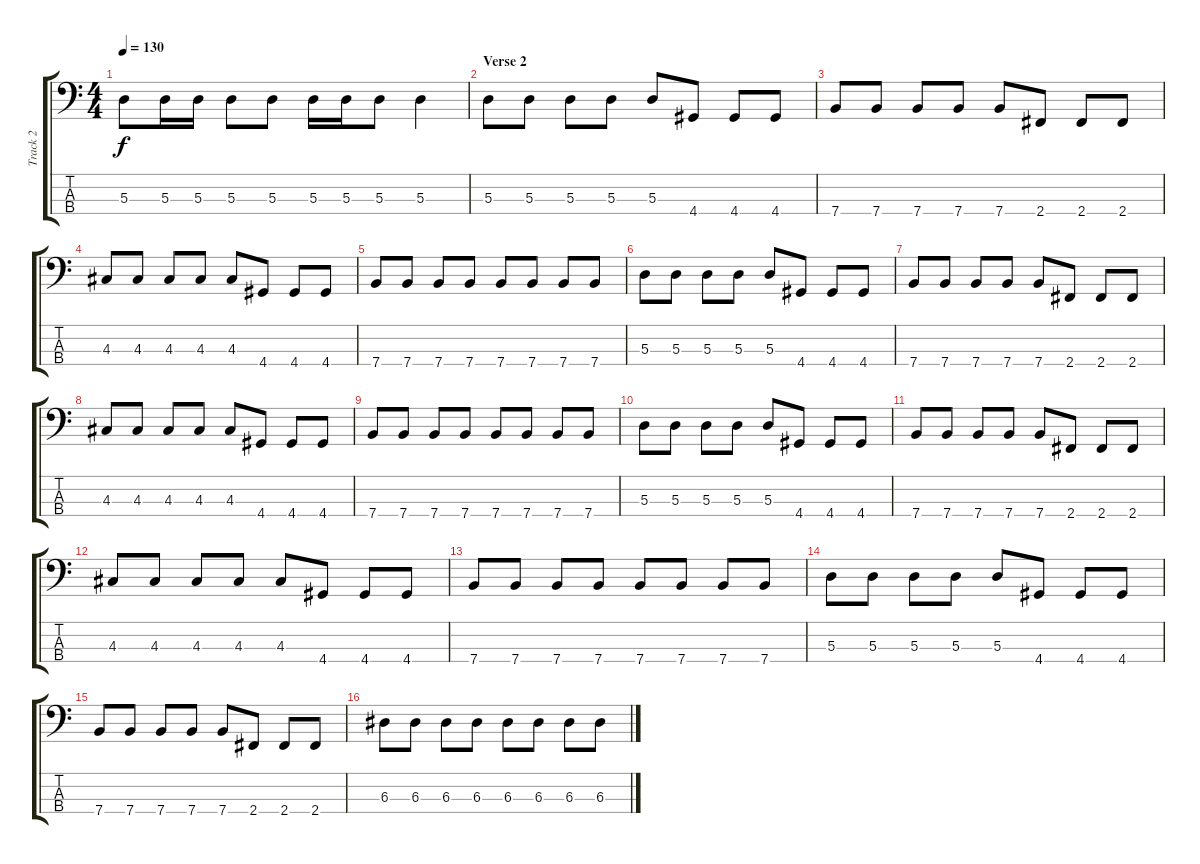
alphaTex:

\track ("Track 2" "Track 2") {instrument electricbasspick}
\staff {score tabs}
\tuning (G2 D2 A1 E1) {hide}
\ts (4 4)
\tempo 130
\clef f4
\ks c
5.3.8{dy f} 5.3.16 5.3.16 5.3.8 5.3.8 5.3.16 5.3.16 5.3.8 5.3.4 |
\section ("" "Verse 2")
5.3.8 5.3.8 5.3.8 5.3.8 5.3.8 4.4.8 4.4.8 4.4.8 |
7.4.8 7.4.8 7.4.8 7.4.8 7.4.8 2.4.8 2.4.8 2.4.8 |
4.3.8 4.3.8 4.3.8 4.3.8 4.3.8 4.4.8 4.4.8 4.4.8 |
7.4.8 7.4.8 7.4.8 7.4.8 7.4.8 7.4.8 7.4.8 7.4.8 |
5.3.8 5.3.8 5.3.8 5.3.8 5.3.8 4.4.8 4.4.8 4.4.8 |
7.4.8 7.4.8 7.4.8 7.4.8 7.4.8 2.4.8 2.4.8 2.4.8 |
4.3.8 4.3.8 4.3.8 4.3.8 4.3.8 4.4.8 4.4.8 4.4.8 |
7.4.8 7.4.8 7.4.8 7.4.8 7.4.8 7.4.8 7.4.8 7.4.8 |
5.3.8 5.3.8 5.3.8 5.3.8 5.3.8 4.4.8 4.4.8 4.4.8 |
7.4.8 7.4.8 7.4.8 7.4.8 7.4.8 2.4.8 2.4.8 2.4.8 |
4.3.8 4.3.8 4.3.8 4.3.8 4.3.8 4.4.8 4.4.8 4.4.8 |
7.4.8 7.4.8 7.4.8 7.4.8 7.4.8 7.4.8 7.4.8 7.4.8 |
5.3.8 5.3.8 5.3.8 5.3.8 5.3.8 4.4.8 4.4.8 4.4.8 |
7.4.8 7.4.8 7.4.8 7.4.8 7.4.8 2.4.8 2.4.8 2.4.8 |
6.3.8 6.3.8 6.3.8 6.3.8 6.3.8 6.3.8 6.3.8 6.3.8
